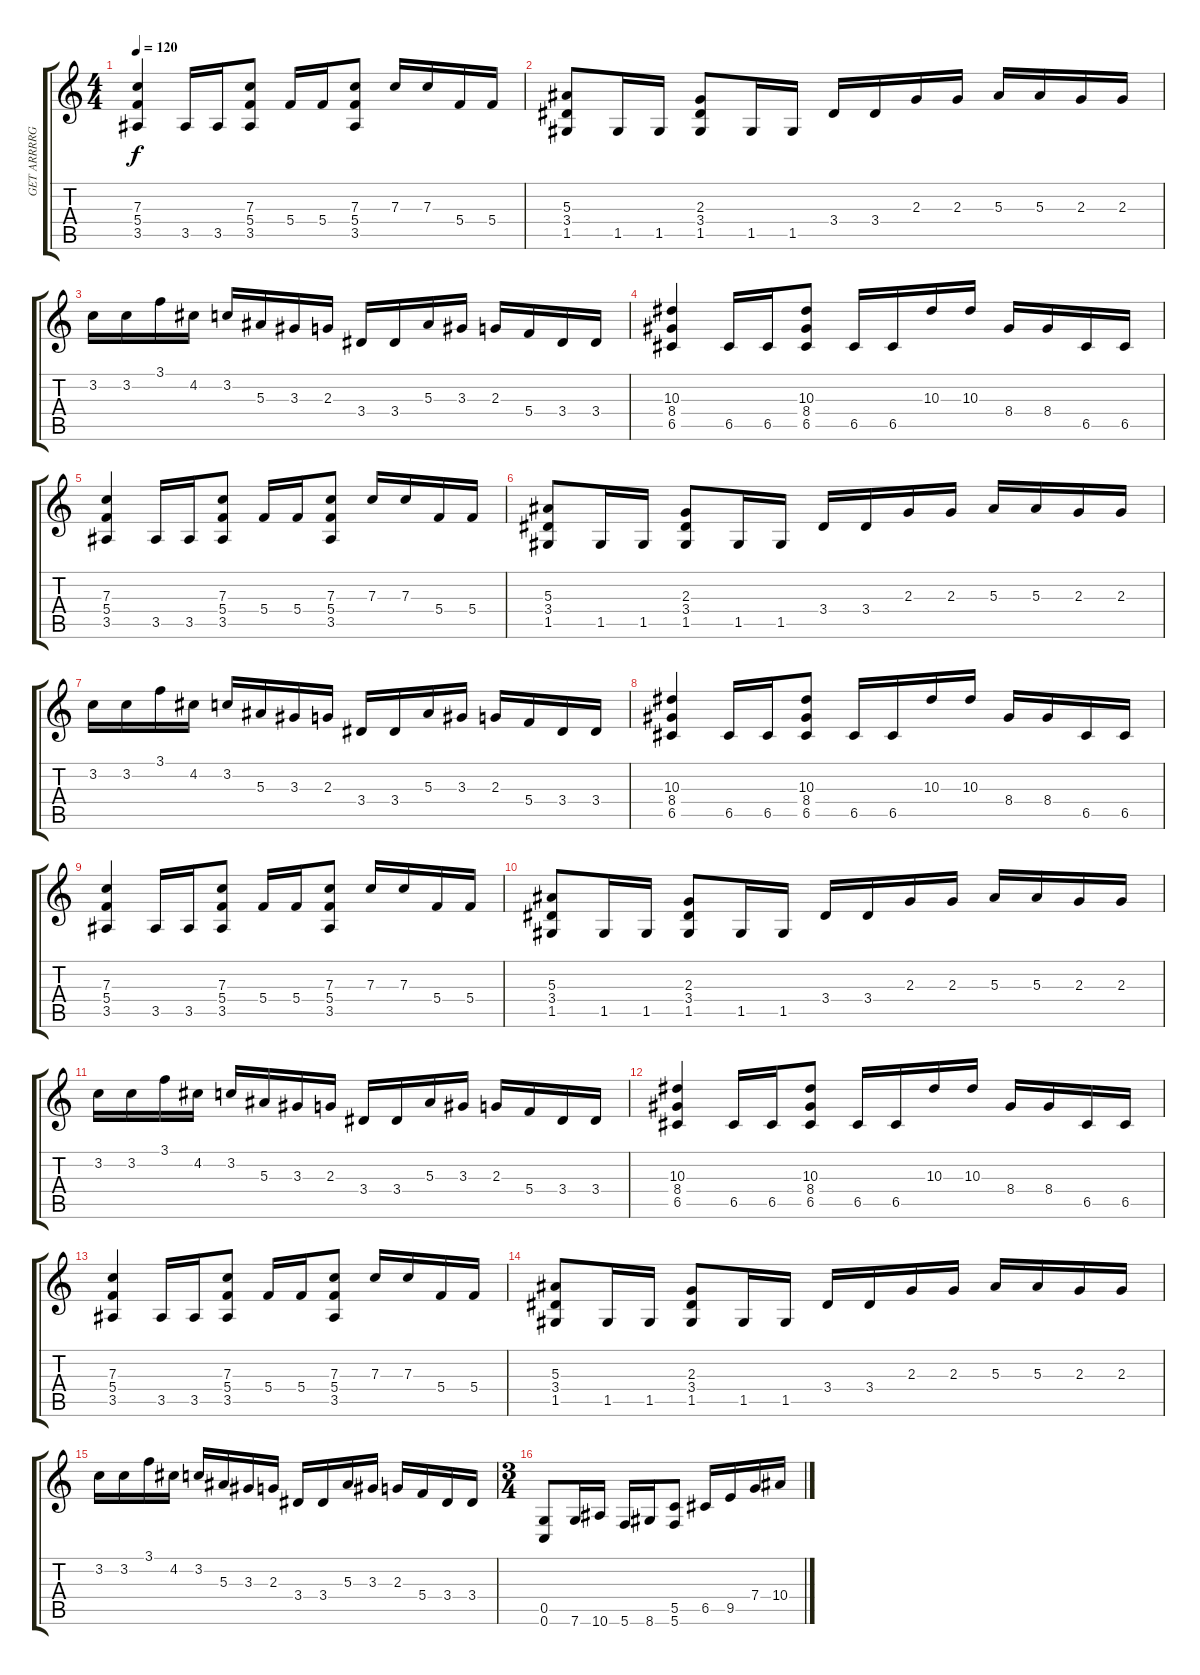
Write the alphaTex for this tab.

\track ("GET ARRRRGH 2" "GET ARRRRG") {instrument overdrivenguitar}
\staff {score tabs}
\tuning (D4 A3 F3 C3 G2 C2) {hide}
\ts (4 4)
\tempo 120
\clef g2
\ks c
(7.3 5.4 3.5).4{dy f} 3.5.16 3.5.16 (7.3 5.4 3.5).8 5.4.16 5.4.16 (7.3 5.4 3.5).8 7.3.16 7.3.16 5.4.16 5.4.16 |
(5.3 3.4 1.5).8 1.5.16 1.5.16 (2.3 3.4 1.5).8 1.5.16 1.5.16 3.4.16 3.4.16 2.3.16 2.3.16 5.3.16 5.3.16 2.3.16 2.3.16 |
3.2.16 3.2.16 3.1.16 4.2.16 3.2.16 5.3.16 3.3.16 2.3.16 3.4.16 3.4.16 5.3.16 3.3.16 2.3.16 5.4.16 3.4.16 3.4.16 |
(10.3 8.4 6.5).4 6.5.16 6.5.16 (10.3 8.4 6.5).8 6.5.16 6.5.16 10.3.16 10.3.16 8.4.16 8.4.16 6.5.16 6.5.16 |
(7.3 5.4 3.5).4 3.5.16 3.5.16 (7.3 5.4 3.5).8 5.4.16 5.4.16 (7.3 5.4 3.5).8 7.3.16 7.3.16 5.4.16 5.4.16 |
(5.3 3.4 1.5).8 1.5.16 1.5.16 (2.3 3.4 1.5).8 1.5.16 1.5.16 3.4.16 3.4.16 2.3.16 2.3.16 5.3.16 5.3.16 2.3.16 2.3.16 |
3.2.16 3.2.16 3.1.16 4.2.16 3.2.16 5.3.16 3.3.16 2.3.16 3.4.16 3.4.16 5.3.16 3.3.16 2.3.16 5.4.16 3.4.16 3.4.16 |
(10.3 8.4 6.5).4 6.5.16 6.5.16 (10.3 8.4 6.5).8 6.5.16 6.5.16 10.3.16 10.3.16 8.4.16 8.4.16 6.5.16 6.5.16 |
(7.3 5.4 3.5).4 3.5.16 3.5.16 (7.3 5.4 3.5).8 5.4.16 5.4.16 (7.3 5.4 3.5).8 7.3.16 7.3.16 5.4.16 5.4.16 |
(5.3 3.4 1.5).8 1.5.16 1.5.16 (2.3 3.4 1.5).8 1.5.16 1.5.16 3.4.16 3.4.16 2.3.16 2.3.16 5.3.16 5.3.16 2.3.16 2.3.16 |
3.2.16 3.2.16 3.1.16 4.2.16 3.2.16 5.3.16 3.3.16 2.3.16 3.4.16 3.4.16 5.3.16 3.3.16 2.3.16 5.4.16 3.4.16 3.4.16 |
(10.3 8.4 6.5).4 6.5.16 6.5.16 (10.3 8.4 6.5).8 6.5.16 6.5.16 10.3.16 10.3.16 8.4.16 8.4.16 6.5.16 6.5.16 |
(7.3 5.4 3.5).4 3.5.16 3.5.16 (7.3 5.4 3.5).8 5.4.16 5.4.16 (7.3 5.4 3.5).8 7.3.16 7.3.16 5.4.16 5.4.16 |
(5.3 3.4 1.5).8 1.5.16 1.5.16 (2.3 3.4 1.5).8 1.5.16 1.5.16 3.4.16 3.4.16 2.3.16 2.3.16 5.3.16 5.3.16 2.3.16 2.3.16 |
3.2.16 3.2.16 3.1.16 4.2.16 3.2.16 5.3.16 3.3.16 2.3.16 3.4.16 3.4.16 5.3.16 3.3.16 2.3.16 5.4.16 3.4.16 3.4.16 |
\ts (3 4)
(0.5 0.6).8 7.6.16 10.6.16 5.6.16 8.6.16 (5.5 5.6).8 6.5.16 9.5.16 7.4.16 10.4.16
